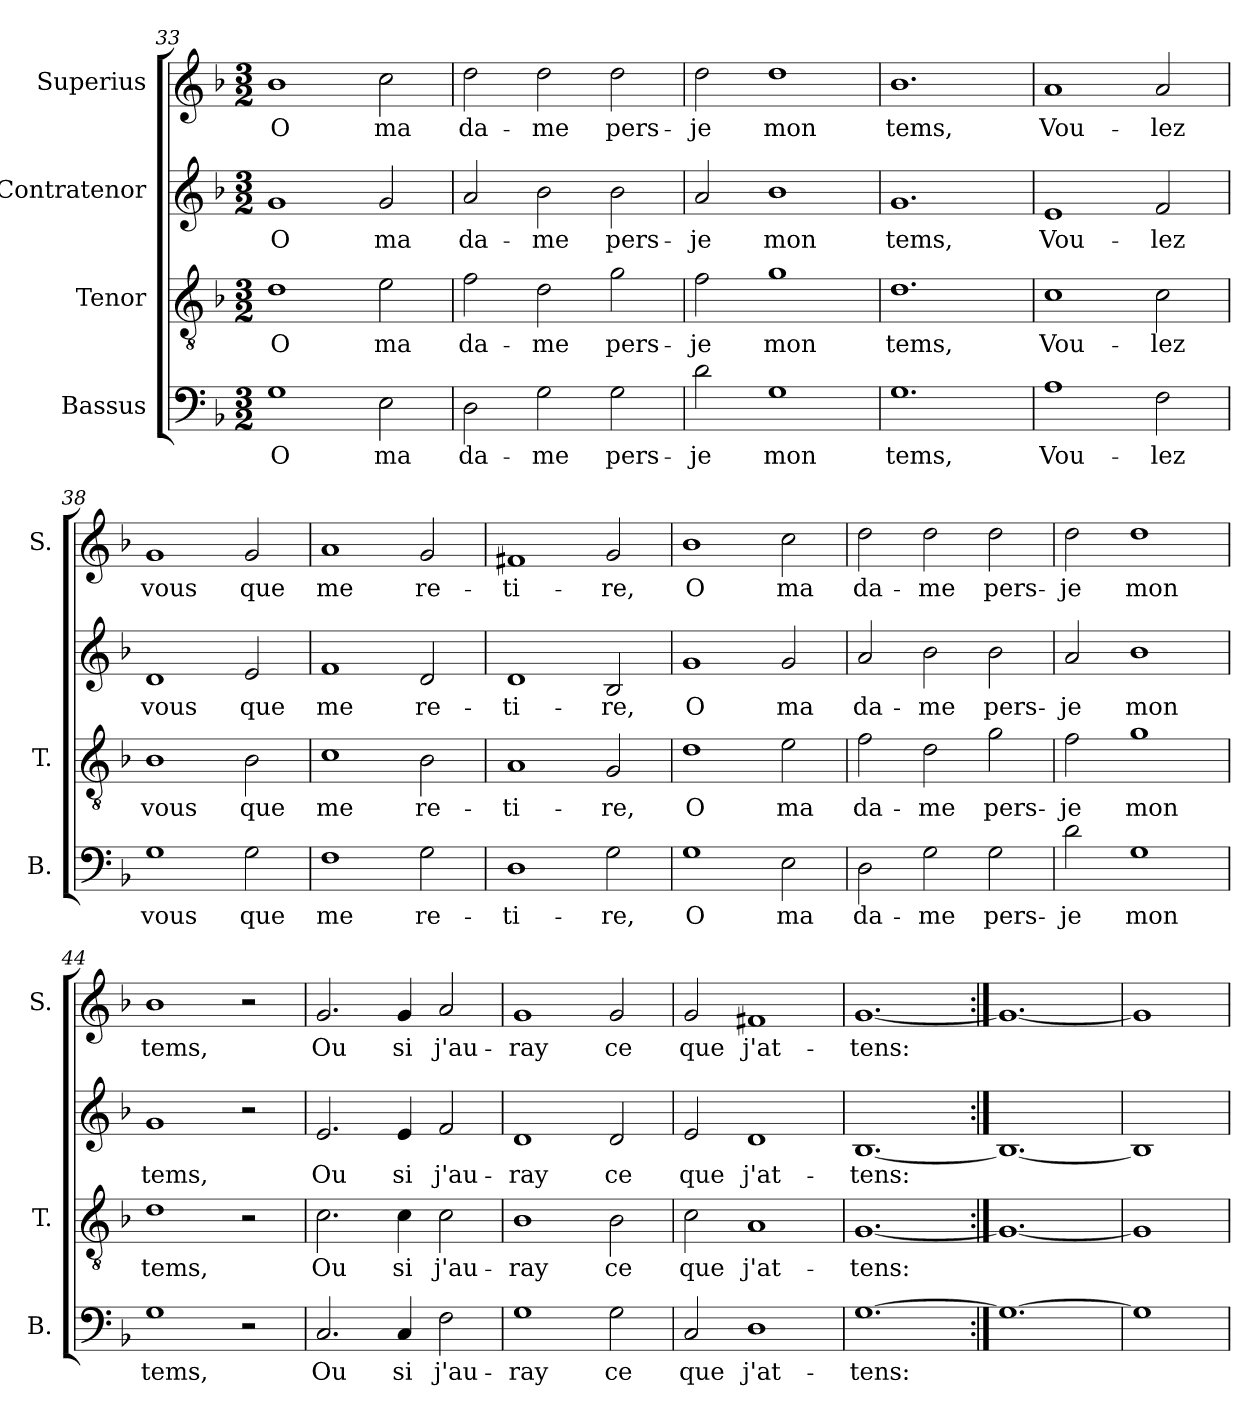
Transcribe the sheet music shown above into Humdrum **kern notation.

**kern	**text	**kern	**text	**kern	**text	**kern	**text
*part4	*part4	*part3	*part3	*part2	*part2	*part1	*part1
*staff4	*staff4	*staff3	*staff3	*staff2	*staff2	*staff1	*staff1
*I"Bassus	*	*I"Tenor	*	*I"Contratenor	*	*I"Superius	*
*I'B.	*	*I'T.	*	*	*	*I'S.	*
!!LO:LB:g=z
*clefF4	*	*clefGv2	*	*clefG2	*	*clefG2	*
*k[b-]	*	*k[b-]	*	*k[b-]	*	*k[b-]	*
*F:	*	*F:	*	*F:	*	*F:	*
*M3/2	*	*M3/2	*	*M3/2	*	*M3/2	*
=33	=33	=33	=33	=33	=33	=33	=33
1G\	O	1d\	O	1g/	O	1b-\	O
2E\	ma	2e\	ma	2g/	ma	2cc\	ma
=34	=34	=34	=34	=34	=34	=34	=34
2D\	da-	2f\	da-	2a/	da-	2dd\	da-
2G\	-me	2d\	-me	2b-\	-me	2dd\	-me
2G\	pers-	2g\	pers-	2b-\	pers-	2dd\	pers-
=35	=35	=35	=35	=35	=35	=35	=35
2d\	-je	2f\	-je	2a/	-je	2dd\	-je
1G\	mon	1g\	mon	1b-\	mon	1dd\	mon
=36	=36	=36	=36	=36	=36	=36	=36
1.G\	tems,	1.d\	tems,	1.g/	tems,	1.b-\	tems,
=37	=37	=37	=37	=37	=37	=37	=37
1A\	Vou-	1c\	Vou-	1e/	Vou-	1a/	Vou-
2F\	-lez	2c\	-lez	2f/	-lez	2a/	-lez
=38	=38	=38	=38	=38	=38	=38	=38
1G\	vous	1B-\	vous	1d/	vous	1g/	vous
2G\	que	2B-\	que	2e/	que	2g/	que
=39	=39	=39	=39	=39	=39	=39	=39
1F\	me	1c\	me	1f/	me	1a/	me
2G\	re-	2B-\	re-	2d/	re-	2g/	re-
=40	=40	=40	=40	=40	=40	=40	=40
1D\	-ti-	1A/	-ti-	1d/	-ti-	1f#X/	-ti-
2G\	-re,	2G/	-re,	2B-/	-re,	2g/	-re,
!!LO:LB:g=z
=41	=41	=41	=41	=41	=41	=41	=41
1G\	O	1d\	O	1g/	O	1b-\	O
2E\	ma	2e\	ma	2g/	ma	2cc\	ma
=42	=42	=42	=42	=42	=42	=42	=42
2D\	da-	2f\	da-	2a/	da-	2dd\	da-
2G\	-me	2d\	-me	2b-\	-me	2dd\	-me
2G\	pers-	2g\	pers-	2b-\	pers-	2dd\	pers-
=43	=43	=43	=43	=43	=43	=43	=43
2d\	-je	2f\	-je	2a/	-je	2dd\	-je
1G\	mon	1g\	mon	1b-\	mon	1dd\	mon
=44	=44	=44	=44	=44	=44	=44	=44
1G\	tems,	1d\	tems,	1g/	tems,	1b-\	tems,
2r	.	2r	.	2r	.	2r	.
=45	=45	=45	=45	=45	=45	=45	=45
2.C/	Ou	2.c\	Ou	2.e/	Ou	2.g/	Ou
4C/	si	4c\	si	4e/	si	4g/	si
2F\	j'au-	2c\	j'au-	2f/	j'au-	2a/	j'au-
=46	=46	=46	=46	=46	=46	=46	=46
1G\	-ray	1B-\	-ray	1d/	-ray	1g/	-ray
2G\	ce	2B-\	ce	2d/	ce	2g/	ce
=47	=47	=47	=47	=47	=47	=47	=47
2C/	que	2c\	que	2e/	que	2g/	que
1D\	j'at-	1A/	j'at-	1d/	j'at-	1f#X/	j'at-
=48	=48	=48	=48	=48	=48	=48	=48
[1.G\	-tens:	[1.G/	-tens:	[1.B-/	-tens:	[1.g/	-tens:
=49:|!	=49:|!	=49:|!	=49:|!	=49:|!	=49:|!	=49:|!	=49:|!
1.G\_	.	1.G/_	.	1.B-/_	.	1.g/_	.
=50	=50	=50	=50	=50	=50	=50	=50
1G\]	.	1G/]	.	1B-/]	.	1g/]	.
=	=	=	=	=	=	=	=
*-	*-	*-	*-	*-	*-	*-	*-
